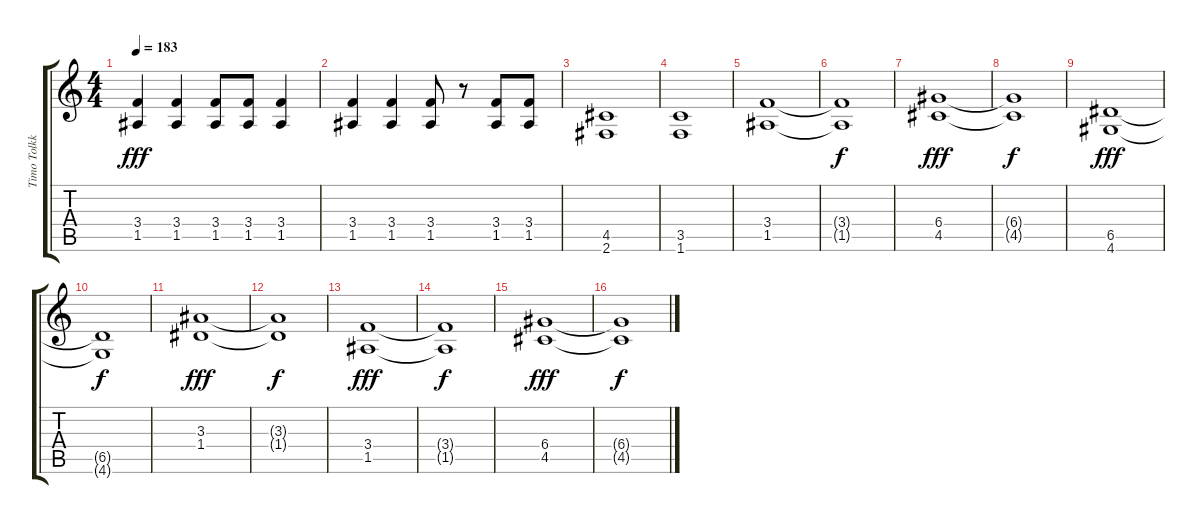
\track ("Timo Tolkki" "Timo Tolkk") {instrument overdrivenguitar}
\staff {score tabs}
\tuning (E4 B3 G3 D3 A2 E2) {hide}
\ts (4 4)
\tempo 183
\clef g2
\ks c
(3.4 1.5).4{dy fff} (3.4 1.5).4 (3.4 1.5).8 (3.4 1.5).8 (3.4 1.5).4 |
(3.4 1.5).4 (3.4 1.5).4 (3.4 1.5).8 r.8 (3.4 1.5).8 (3.4 1.5).8 |
(4.5 2.6).1 |
(3.5 1.6).1 |
(3.4 1.5).1 |
(3.4{t} 1.5{t}).1{dy f} |
(6.4 4.5).1{dy fff} |
(6.4{t} 4.5{t}).1{dy f} |
(6.5 4.6).1{dy fff} |
(6.5{t} 4.6{t}).1{dy f} |
(3.3 1.4).1{dy fff} |
(3.3{t} 1.4{t}).1{dy f} |
(3.4 1.5).1{dy fff} |
(3.4{t} 1.5{t}).1{dy f} |
(6.4 4.5).1{dy fff} |
(6.4{t} 4.5{t}).1{dy f}
